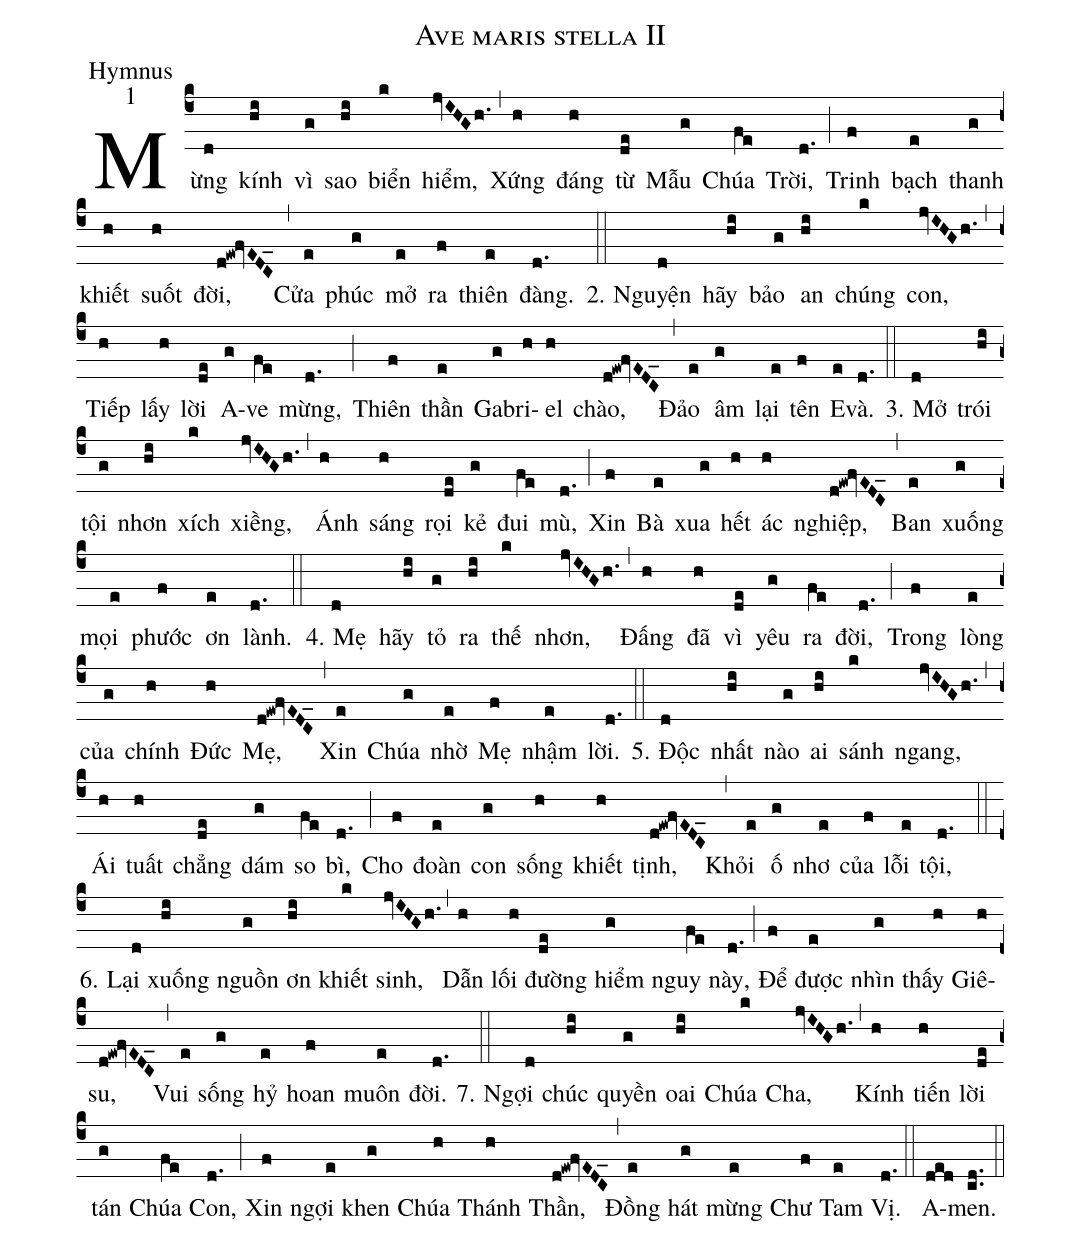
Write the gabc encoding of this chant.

name:Ave maris stella II;
office-part:Hymnus;
mode:1;
%%
(c4)Mừng(d) kính(hi) vì(g) sao(hi) biển(k) hiểm,(jvIHGh.) (,)
Xứng(h) đáng(h) từ(de) Mẫu(g) Chúa(fe) Trời,(d.) (;)
Trinh(f) bạch(e) thanh(g) khiết(h) suốt(h) đời,(d!ew!fvEDC_) (,)
Cửa(e) phúc(g) mở(e) ra(f) thiên(e) đàng.(d.) (::)

2. Nguyện(d) hãy(hi) bảo(g) an(hi) chúng(k) con,(jvIHGh.) (,)
Tiếp(h) lấy(h) lời(de) A(g)ve(fe) mừng,(d.) (;)
Thiên(f) thần(e) Ga(g)bri(h)el(h) chào,(d!ew!fvEDC_) (,)
Đảo(e) âm(g) lại(e) tên(f) E(e)và.(d.) (::)

3. Mở(d) trói(hi) tội(g) nhơn(hi) xích(k) xiềng,(jvIHGh.) (,)
Ánh(h) sáng(h) rọi(de) kẻ(g) đui(fe) mù,(d.) (;)
Xin(f) Bà(e) xua(g) hết(h) ác(h) nghiệp,(d!ew!fvEDC_) (,)
Ban(e) xuống(g) mọi(e) phước(f) ơn(e) lành.(d.) (::)

4. Mẹ(d) hãy(hi) tỏ(g) ra(hi) thế(k) nhơn,(jvIHGh.) (,)
Đấng(h) đã(h) vì(de) yêu(g) ra(fe) đời,(d.) (;)
Trong(f) lòng(e) của(g) chính(h) Đức(h) Mẹ,(d!ew!fvEDC_) (,)
Xin(e) Chúa(g) nhờ(e) Mẹ(f) nhậm(e) lời.(d.) (::)

5. Độc(d) nhất(hi) nào(g) ai(hi) sánh(k) ngang,(jvIHGh.) (,)
Ái(h) tuất(h) chẳng(de) dám(g) so(fe) bì,(d.) (;)
Cho(f) đoàn(e) con(g) sống(h) khiết(h) tịnh,(d!ew!fvEDC_) (,)
Khỏi(e) ố(g) nhơ(e) của(f) lỗi(e) tội,(d.) (::)

6. Lại(d) xuống(hi) nguồn(g) ơn(hi) khiết(k) sinh,(jvIHGh.) (,)
Dẫn(h) lối(h) đường(de) hiểm(g) nguy(fe) này,(d.) (;)
Để(f) được(e) nhìn(g) thấy(h) Giê(h)su,(d!ew!fvEDC_) (,)
Vui(e) sống(g) hỷ(e) hoan(f) muôn(e) đời.(d.) (::)

7. Ngợi(d) chúc(hi) quyền(g) oai(hi) Chúa(k) Cha,(jvIHGh.) (,)
Kính(h) tiến(h) lời(de) tán(g) Chúa(fe) Con,(d.) (;)
Xin(f) ngợi(e) khen(g) Chúa(h) Thánh(h) Thần,(d!ew!fvEDC_) (,)
Đồng(e) hát(g) mừng(e) Chư(f) Tam(e) Vị.(d.) (::)

A(ded)men.(c.d.) (::)
